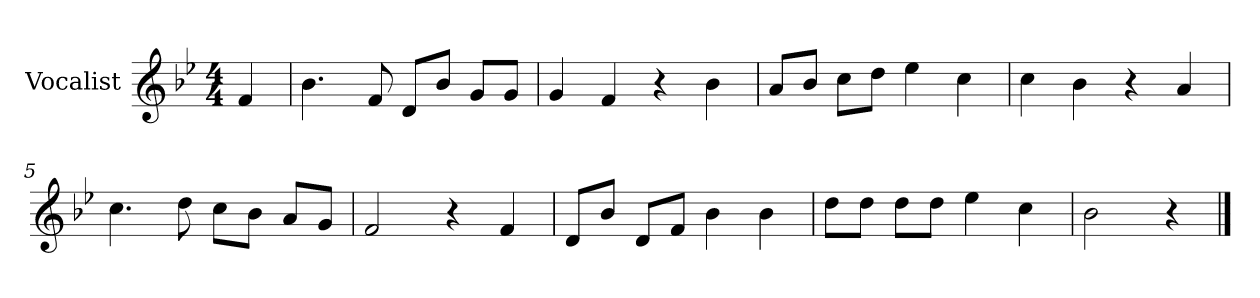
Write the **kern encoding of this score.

**kern
*part1
*staff1
*I"Vocalist
*k[b-e-]
*B-:
*M4/4
=
4f
=1
4.b-
8f
8dL
8b-J
8gL
8gJ
=2
4g
4f
4r
4b-
=3
8aL
8b-J
8ccL
8ddJ
4ee-
4cc
=4
4cc
4b-
4r
4a
=5
4.cc
8dd
8ccL
8b-J
8aL
8gJ
=6
2f
4r
4f
=7
8dL
8b-J
8dL
8fJ
4b-
4b-
=8
8ddL
8ddJ
8ddL
8ddJ
4ee-
4cc
=9
2b-
4r
==
*-
